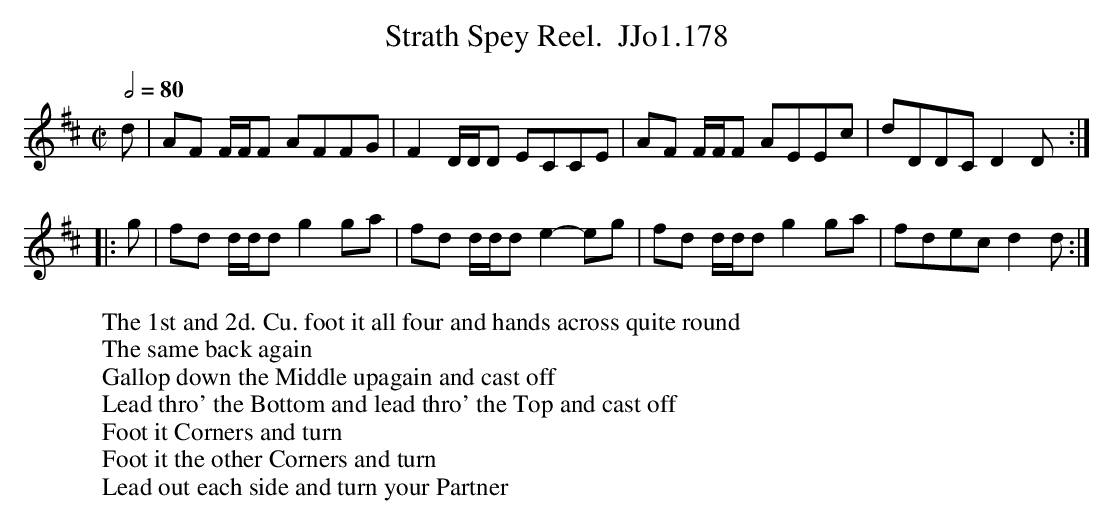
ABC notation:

X:1
T:Strath Spey Reel.  JJo1.178
M:C|
L:1/8
Q:1/2=80
K:D
d | AF F/F/F AFFG | F2 D/D/D ECCE | AF F/F/F AEEc | dDDC D2 D :|
|: g | fd d/d/d g2 ga | fd d/d/d e2-eg | fd d/d/d g2 ga | fdec d2 d:|
W:The 1st and 2d. Cu. foot it all four and hands across quite round
W:The same back again
W:Gallop down the Middle upagain and cast off
W:Lead thro' the Bottom and lead thro' the Top and cast off
W:Foot it Corners and turn
W:Foot it the other Corners and turn
W:Lead out each side and turn your Partner
